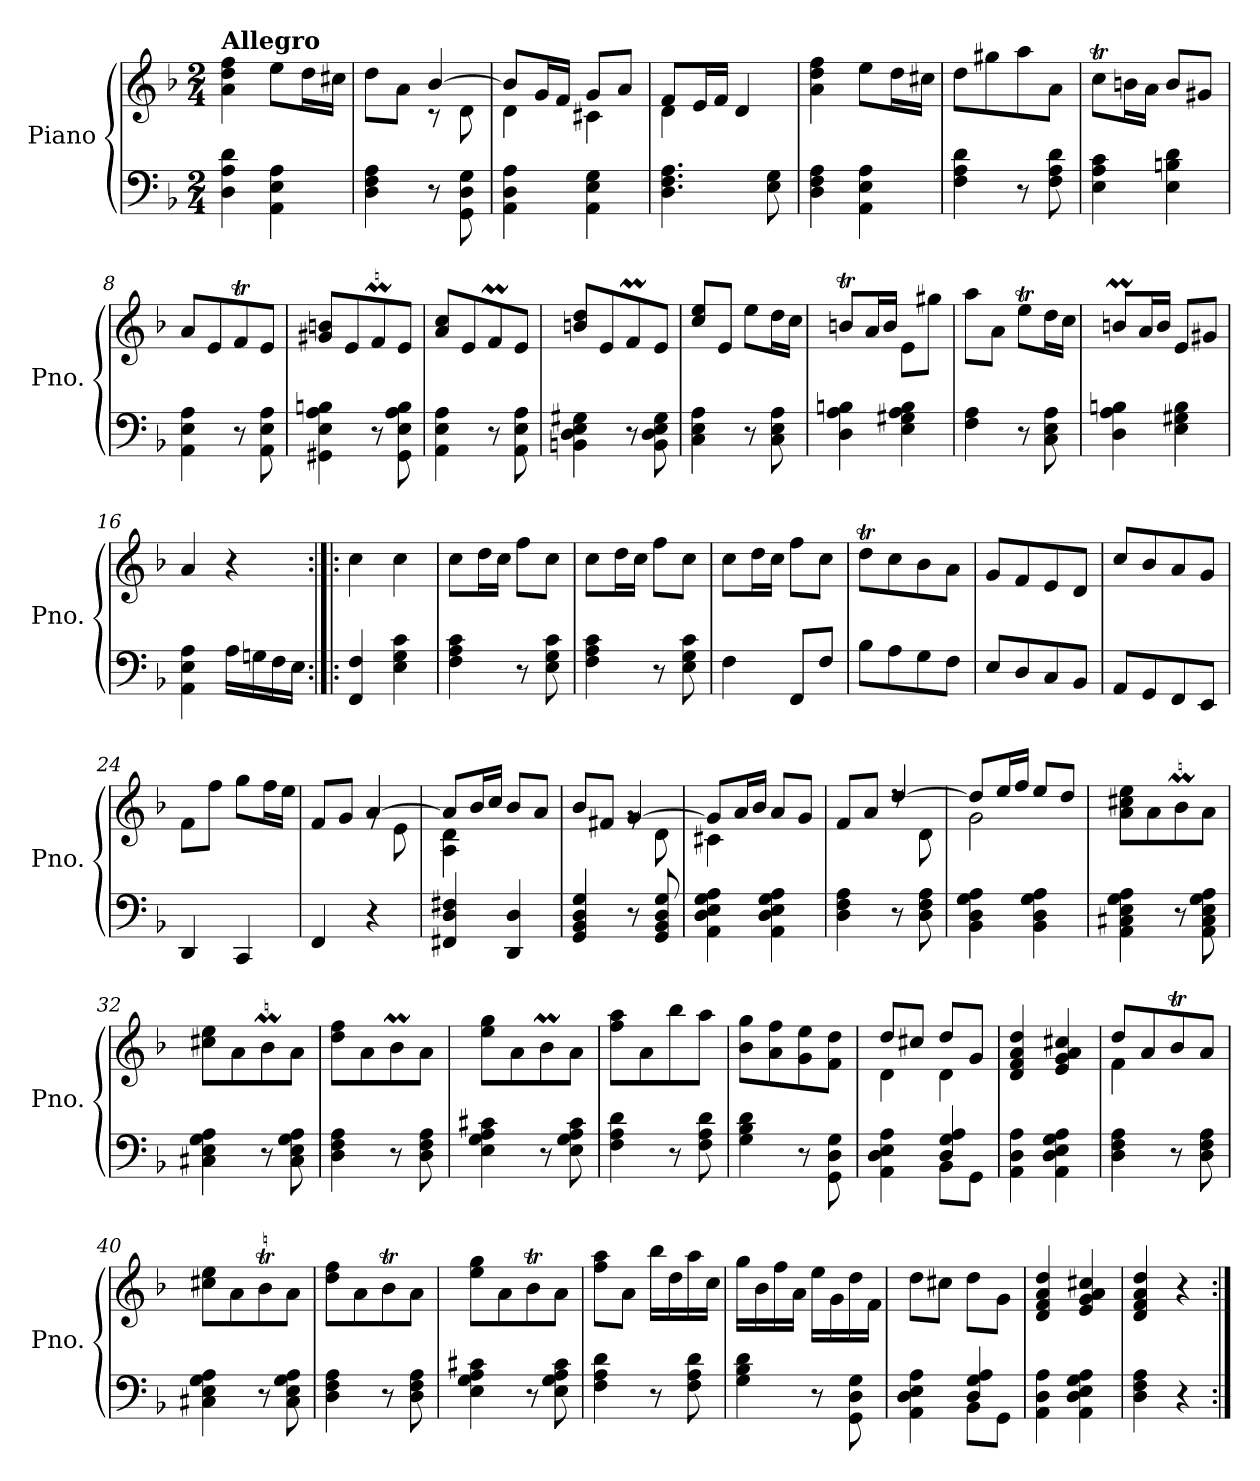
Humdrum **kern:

**kern	**kern
*part1	*part1
*staff2	*staff1
*I"Piano	*
*I'Pno.	*
*clefF4	*clefG2
*k[b-]	*k[b-]
*M2/4	*M2/4
=1	=1
!	!LO:TX:a:B:t=Allegro
4D\ 4A\ 4d\	4a\ 4dd\ 4ff\
4AA\ 4E\ 4A\	8ee\L
.	16dd\L
.	16cc#X\JJ
=2	=2
*	*^
4D\ 4F\ 4A\	8dd\L	4ryy
.	8a\J	.
8r	[4b-/	8r
8GG\ 8D\ 8G\	.	8d\
=3	=3	=3
4AA\ 4D\ 4A\	8b-/L]	4d\
.	16g/L	.
.	16f/JJ	.
4AA\ 4E\ 4G\	8g/L	4c#X\
.	8a/J	.
=4	=4	=4
4.D\ 4.F\ 4.A\	8f/L	4d\
.	16e/L	.
.	16f/JJ	.
.	4d/	4ryy
8E\ 8G\	.	.
*	*v	*v
!!LO:LB:g=z
=5	=5
4D\ 4F\ 4A\	4a\ 4dd\ 4ff\
4AA\ 4E\ 4A\	8ee\L
.	16dd\L
.	16cc#X\JJ
=6	=6
4F\ 4A\ 4d\	8dd\L
.	8gg#X\
8r	8aa\
8F\ 8A\ 8d\	8a\J
=7	=7
4E\ 4A\ 4c\	8ccT\L
.	16bn\L
.	16a\JJ
4E\ 4Bn\ 4d\	8b/L
.	8g#X/J
=8	=8
4AA\ 4E\ 4A\	8a/L
.	8e/
8r	8fT/
8AA\ 8E\ 8A\	8e/J
!!LO:LB:g=z
=9	=9
4GG#X\ 4E\ 4A\ 4Bn\	8g#X/ 8bn/L
.	8e/
8r	8fM/
8GG#\ 8E\ 8A\ 8B\	8e/J
=10	=10
4AA\ 4E\ 4A\	8a/ 8cc/L
.	8e/
8r	8fM/
8AA\ 8E\ 8A\	8e/J
=11	=11
4BBn\ 4D\ 4E\ 4G#X\	8bn/ 8dd/L
.	8e/
8r	8fM/
8BB\ 8D\ 8E\ 8G#\	8e/J
=12	=12
4C\ 4E\ 4A\	8cc/ 8ee/L
.	8e/J
8r	8ee\L
8C\ 8E\ 8A\	16dd\L
.	16cc\JJ
!!LO:LB:g=z
=13	=13
4D\ 4A\ 4Bn\	8bnt/L
.	16a/L
.	16b/JJ
4E\ 4G#X\ 4A\ 4B\	8e\L
.	8gg#X\J
=14	=14
4F\ 4A\	8aa\L
.	8a\J
8r	8eet\L
8C\ 8E\ 8A\	16dd\L
.	16cc\JJ
=15	=15
4D\ 4A\ 4Bn\	8bnm/L
.	16a/L
.	16b/JJ
4E\ 4G#X\ 4B\	8e/L
.	8g#X/J
=16	=16
4AA\ 4E\ 4A\	4a/
16A\LL	4r
16Gn\	.
16F\	.
16E\JJ	.
!!LO:LB:g=z
=17:|!|:	=17:|!|:
4FF/ 4F/	4cc\
4E\ 4G\ 4c\	4cc\
=18	=18
4F\ 4A\ 4c\	8cc\L
.	16dd\L
.	16cc\JJ
8r	8ff\L
8E\ 8G\ 8c\	8cc\J
=19	=19
4F\ 4A\ 4c\	8cc\L
.	16dd\L
.	16cc\JJ
8r	8ff\L
8E\ 8G\ 8c\	8cc\J
=20	=20
4F\	8cc\L
.	16dd\L
.	16cc\JJ
8FF/L	8ff\L
8F/J	8cc\J
=21	=21
8B-\L	8ddT\L
8A\	8cc\
8G\	8b-\
8F\J	8a\J
!!LO:PB:g=z
=22	=22
8E/L	8g/L
8D/	8f/
8C/	8e/
8BB-/J	8d/J
=23	=23
8AA/L	8cc/L
8GG/	8b-/
8FF/	8a/
8EE/J	8g/J
=24	=24
4DD/	8f\L
.	8ff\J
4CC/	8gg\L
.	16ff\L
.	16ee\JJ
=25	=25
*	*^
4FF/	8f/L	4ryy
.	8g/J	.
4r	[4a/	8rg
.	.	8e\
=26	=26	=26
4FF#X/ 4D/ 4F#X/	8a/L]	4A\ 4d\
.	16b-/L	.
.	16cc/JJ	.
4DD/ 4D/	8b-/L	4ryy
.	8a/J	.
=27	=27	=27
4GG/ 4BB-/ 4D/ 4G/	8b-/L	4ryy
.	8f#X/J	.
8r	[4g/	8rg
8GG/ 8BB-/ 8D/ 8G/	.	8d\
!!LO:LB:g=z	!!
=28	=28	=28
4AA\ 4D\ 4E\ 4G\ 4A\	8g/L]	4c#X\
.	16a/L	.
.	16b-/JJ	.
4AA\ 4D\ 4E\ 4G\ 4A\	8a/L	4ryy
.	8g/J	.
=29	=29	=29
4D\ 4F\ 4A\	8f/L	4ryy
.	8a/J	.
8r	[4dd/	8rdd
8D\ 8F\ 8A\	.	8d\
=30	=30	=30
4BB-\ 4D\ 4G\ 4A\	8dd/L]	2g\
.	16ee/L	.
.	16ff/JJ	.
4BB-\ 4D\ 4G\ 4A\	8ee/L	.
.	8dd/J	.
*	*v	*v
=31	=31
4AA\ 4C#X\ 4E\ 4G\ 4A\	8a\ 8cc#X\ 8ee\L
.	8a\
8r	8b-M\
8AA\ 8C#\ 8E\ 8G\ 8A\	8a\J
=32	=32
4C#X\ 4E\ 4G\ 4A\	8cc#X\ 8ee\L
.	8a\
8r	8b-M\
8C#\ 8E\ 8G\ 8A\	8a\J
!!LO:LB:g=z
=33	=33
4D\ 4F\ 4A\	8dd\ 8ff\L
.	8a\
8r	8b-M\
8D\ 8F\ 8A\	8a\J
=34	=34
4E\ 4G\ 4A\ 4c#X\	8ee\ 8gg\L
.	8a\
8r	8b-M\
8E\ 8G\ 8A\ 8c#\	8a\J
=35	=35
4F\ 4A\ 4d\	8ff\ 8aa\L
.	8a\
8r	8bb-\
8F\ 8A\ 8d\	8aa\J
=36	=36
4G\ 4B-\ 4d\	8b-\ 8gg\L
.	8a\ 8ff\
8r	8g\ 8ee\
8GG\ 8D\ 8G\	8f\ 8dd\J
=37	=37
*^	*^
4AA\ 4D\ 4E\ 4A\	4ryy	8dd/L	4d\
.	.	8cc#X/J	.
4D/ 4G/ 4A/	8BB-\L	8dd/L	4d\
.	8GG\J	8g/J	.
*v	*v	*	*
*	*v	*v
!!LO:LB:g=z
=38	=38
4AA\ 4D\ 4A\	4d/ 4f/ 4a/ 4dd/
4AA\ 4D\ 4E\ 4G\ 4A\	4e/ 4g/ 4a/ 4cc#X/
=39	=39
*	*^
4D\ 4F\ 4A\	8dd/L	4f\
.	8a/	.
8r	8b-T/	4ryy
8D\ 8F\ 8A\	8a/J	.
*	*v	*v
=40	=40
4C#X\ 4E\ 4G\ 4A\	8cc#X\ 8ee\L
.	8a\
8r	8b-T\
8C#\ 8E\ 8G\ 8A\	8a\J
=41	=41
4D\ 4F\ 4A\	8dd\ 8ff\L
.	8a\
8r	8b-T\
8D\ 8F\ 8A\	8a\J
=42	=42
4E\ 4G\ 4A\ 4c#X\	8ee\ 8gg\L
.	8a\
8r	8b-T\
8E\ 8G\ 8A\ 8c#\	8a\J
!!LO:LB:g=z
=43	=43
4F\ 4A\ 4d\	8ff\ 8aa\L
.	8a\J
8r	16bb-\LL
.	16dd\
8F\ 8A\ 8d\	16aa\
.	16cc\JJ
=44	=44
4G\ 4B-\ 4d\	16gg\LL
.	16b-\
.	16ff\
.	16a\JJ
8r	16ee\LL
.	16g\
8GG\ 8D\ 8G\	16dd\
.	16f\JJ
=45	=45
*^	*
4AA\ 4D\ 4E\ 4A\	4ryy	8dd\L
.	.	8cc#X\J
4D/ 4G/ 4A/	8BB-\L	8dd\L
.	8GG\J	8g\J
*v	*v	*
=46	=46
4AA\ 4D\ 4A\	4d/ 4f/ 4a/ 4dd/
4AA\ 4D\ 4E\ 4G\ 4A\	4e/ 4g/ 4a/ 4cc#X/
=47	=47
4D\ 4F\ 4A\	4d/ 4f/ 4a/ 4dd/
4r	4r
=:|!	=:|!
*-	*-
